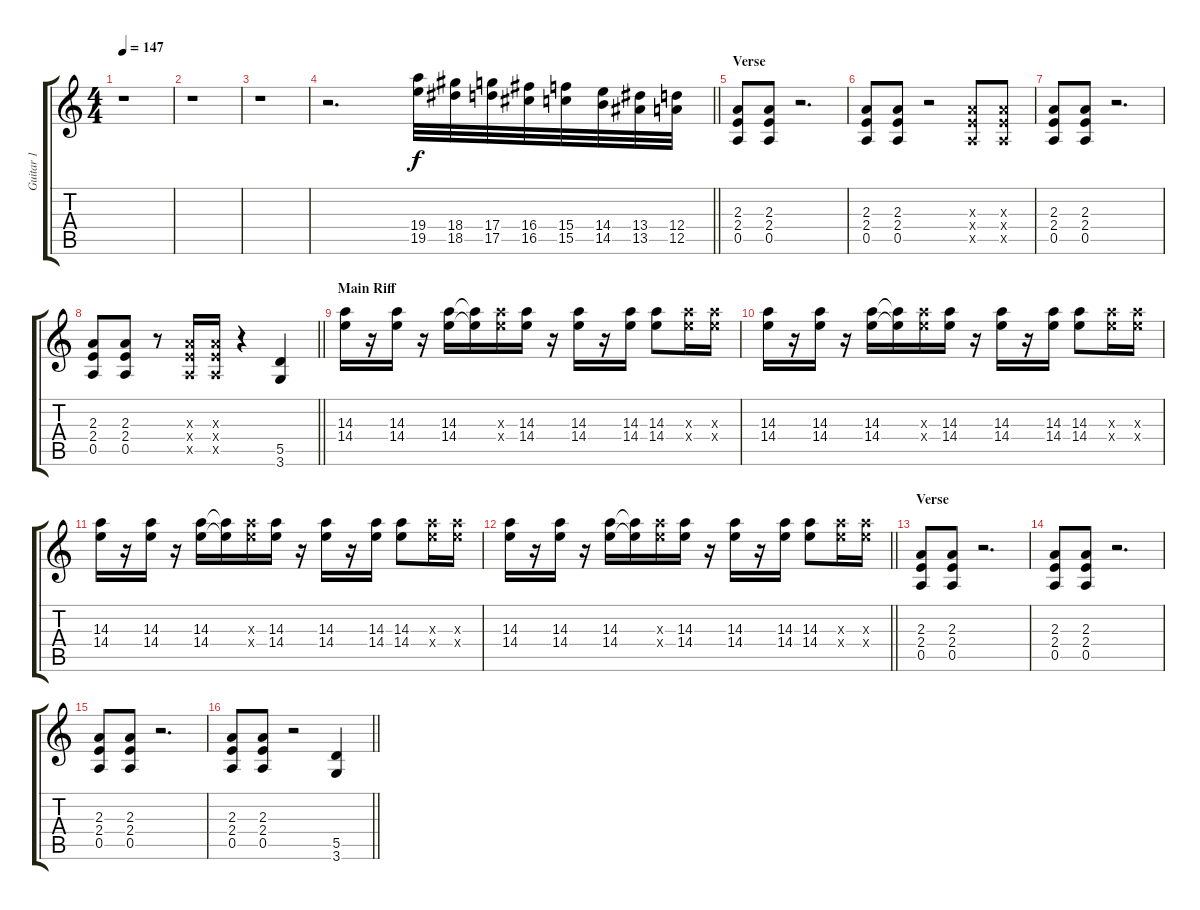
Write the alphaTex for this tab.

\track ("Guitar 1" "Guitar 1") {instrument overdrivenguitar}
\staff {score tabs}
\tuning (E4 B3 G3 D3 A2 E2) {hide}
\ts (4 4)
\tempo 147
\clef g2
\ks c
r.1{dy f} |
r.1 |
r.1 |
\barLineRight lightlight
r.2{d} (19.4 19.5).32 (18.4 18.5).32 (17.4 17.5).32 (16.4 16.5).32 (15.4 15.5).32 (14.4 14.5).32 (13.4 13.5).32 (12.4 12.5).32 |
\section ("" "Verse")
(2.3 2.4 0.5).8 (2.3 2.4 0.5).8 r.2{d} |
(2.3 2.4 0.5).8 (2.3 2.4 0.5).8 r.2 (2.3{x} 2.4{x} 0.5{x}).8 (2.3{x} 2.4{x} 0.5{x}).8 |
(2.3 2.4 0.5).8 (2.3 2.4 0.5).8 r.2{d} |
\barLineRight lightlight
(2.3 2.4 0.5).8 (2.3 2.4 0.5).8 r.8 (2.3{x} 2.4{x} 0.5{x}).16 (2.3{x} 2.4{x} 0.5{x}).16 r.4 (5.5 3.6).4 |
\section ("" "Main Riff")
(14.3 14.4).16 r.16 (14.3 14.4).16 r.16 (14.3 14.4).16 (14.3{t} 14.4{t}).16 (14.3{x} 14.4{x}).16 (14.3 14.4).16 r.16 (14.3 14.4).16 r.16 (14.3 14.4).16 (14.3 14.4).8 (14.3{x} 14.4{x}).16 (14.3{x} 14.4{x}).16 |
(14.3 14.4).16 r.16 (14.3 14.4).16 r.16 (14.3 14.4).16 (14.3{t} 14.4{t}).16 (14.3{x} 14.4{x}).16 (14.3 14.4).16 r.16 (14.3 14.4).16 r.16 (14.3 14.4).16 (14.3 14.4).8 (14.3{x} 14.4{x}).16 (14.3{x} 14.4{x}).16 |
(14.3 14.4).16 r.16 (14.3 14.4).16 r.16 (14.3 14.4).16 (14.3{t} 14.4{t}).16 (14.3{x} 14.4{x}).16 (14.3 14.4).16 r.16 (14.3 14.4).16 r.16 (14.3 14.4).16 (14.3 14.4).8 (14.3{x} 14.4{x}).16 (14.3{x} 14.4{x}).16 |
\barLineRight lightlight
(14.3 14.4).16 r.16 (14.3 14.4).16 r.16 (14.3 14.4).16 (14.3{t} 14.4{t}).16 (14.3{x} 14.4{x}).16 (14.3 14.4).16 r.16 (14.3 14.4).16 r.16 (14.3 14.4).16 (14.3 14.4).8 (14.3{x} 14.4{x}).16 (14.3{x} 14.4{x}).16 |
\section ("" "Verse")
(2.3 2.4 0.5).8 (2.3 2.4 0.5).8 r.2{d} |
(2.3 2.4 0.5).8 (2.3 2.4 0.5).8 r.2{d} |
(2.3 2.4 0.5).8 (2.3 2.4 0.5).8 r.2{d} |
\barLineRight lightlight
(2.3 2.4 0.5).8 (2.3 2.4 0.5).8 r.2 (5.5 3.6).4
